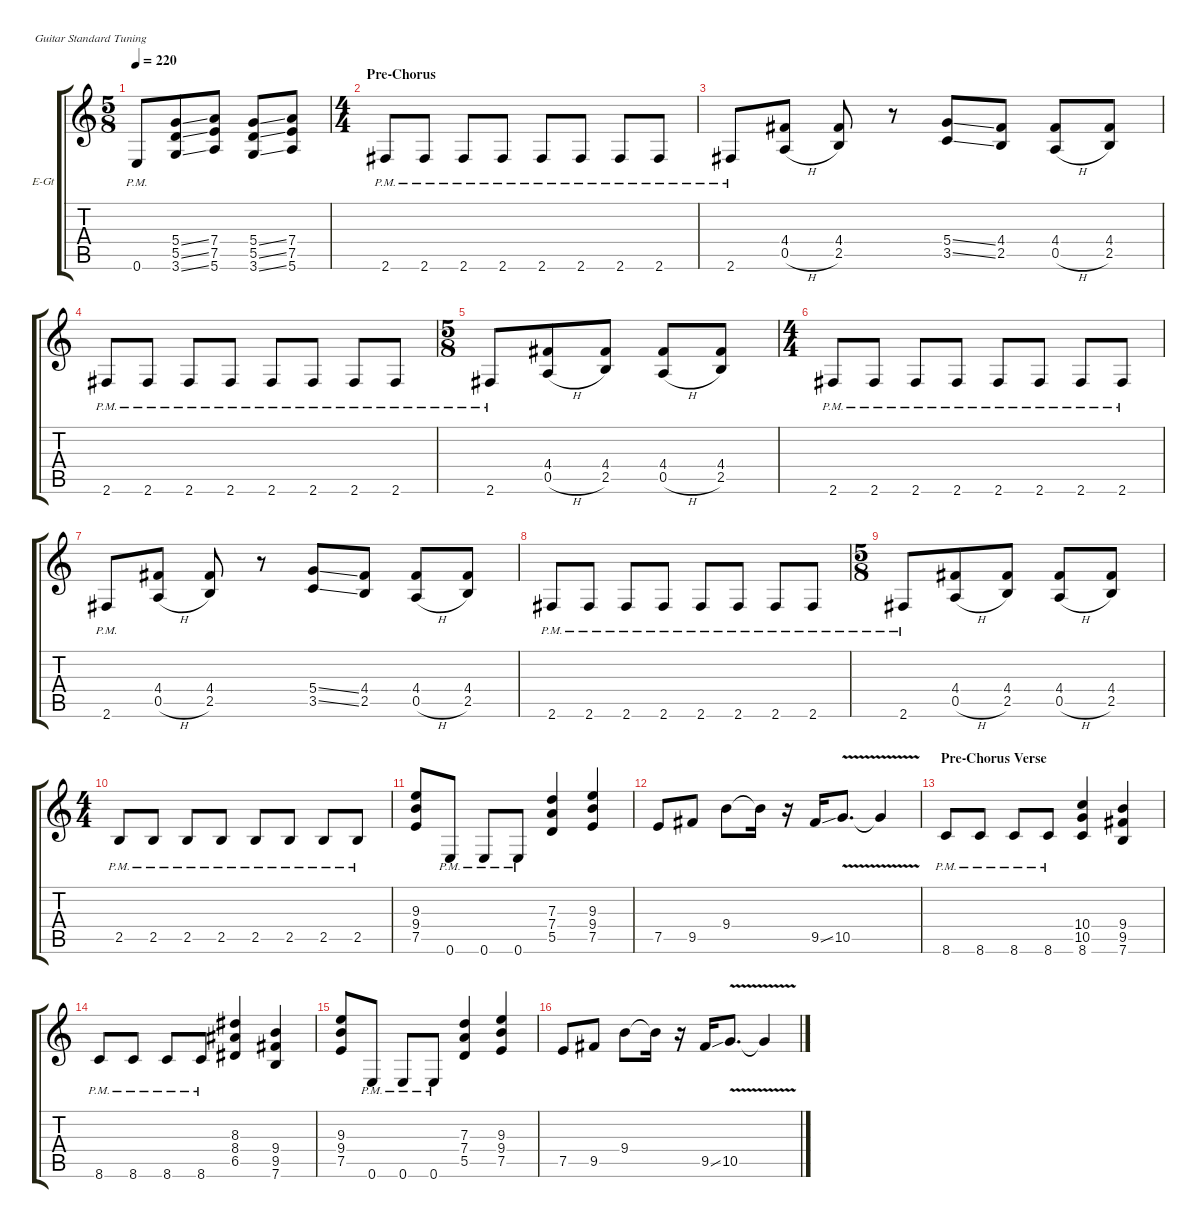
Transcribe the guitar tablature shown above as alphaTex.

\hideDynamics
\bracketExtendMode groupsimilarinstruments
\firstSystemTrackNameOrientation horizontal
\otherSystemsTrackNameOrientation horizontal
\track ("James Hetfield" "E-Gt") {multiBarRest instrument distortionguitar}
\staff {score tabs}
\tuning (E4 B3 G3 D3 A2 E2)
\ts (5 8)
\tempo 220
\clef g2
\ks c
0.6{pm}.8{dy fff} (5.4{ss} 5.5{ss} 3.6{ss}).8{dy f} (7.4 7.5 5.6).8 (5.4{ss} 5.5{ss} 3.6{ss}).8 (7.4 7.5 5.6).8 |
\ts (4 4)
\section ("" "Pre-Chorus")
2.6{pm}.8{dy fff} 2.6{pm}.8 2.6{pm}.8 2.6{pm}.8 2.6{pm}.8 2.6{pm}.8 2.6{pm}.8 2.6{pm}.8 |
2.6{pm}.8 (4.4 0.5{h}).8 (4.4 2.5).8 r.8 (5.4{ss} 3.5{ss}).8{dy f} (4.4 2.5).8{dy fff} (4.4 0.5{h}).8 (4.4 2.5).8 |
2.6{pm}.8 2.6{pm}.8 2.6{pm}.8 2.6{pm}.8 2.6{pm}.8 2.6{pm}.8 2.6{pm}.8 2.6{pm}.8 |
\ts (5 8)
2.6{pm}.8 (4.4 0.5{h}).8 (4.4 2.5).8{dy f} (4.4 0.5{h}).8{dy fff} (4.4 2.5).8{dy f} |
\ts (4 4)
2.6{pm}.8{dy fff} 2.6{pm}.8 2.6{pm}.8 2.6{pm}.8 2.6{pm}.8 2.6{pm}.8 2.6{pm}.8 2.6{pm}.8 |
2.6{pm}.8 (4.4 0.5{h}).8 (4.4 2.5).8 r.8 (5.4{ss} 3.5{ss}).8{dy f} (4.4 2.5).8{dy fff} (4.4 0.5{h}).8 (4.4 2.5).8 |
2.6{pm}.8 2.6{pm}.8 2.6{pm}.8 2.6{pm}.8 2.6{pm}.8 2.6{pm}.8 2.6{pm}.8 2.6{pm}.8 |
\ts (5 8)
2.6{pm}.8 (4.4 0.5{h}).8 (4.4 2.5).8{dy f} (4.4 0.5{h}).8{dy fff} (4.4 2.5).8{dy f} |
\ts (4 4)
2.5{pm}.8{dy fff} 2.5{pm}.8 2.5{pm}.8 2.5{pm}.8 2.5{pm}.8 2.5{pm}.8 2.5{pm}.8 2.5{pm}.8 |
(9.3 9.4 7.5).8 0.6{pm}.8 0.6{pm}.8 0.6{pm}.8 (7.3 7.4 5.5).4 (9.3 9.4 7.5).4 |
7.5.8{dy f} 9.5.8 9.4.8 9.4{t}.16 r.16 9.5{ss}.16 10.5{v}.8{d} 10.5{v t}.4 |
\section ("" "Pre-Chorus Verse")
8.6{pm}.8{dy fff} 8.6{pm}.8 8.6{pm}.8 8.6{pm}.8 (10.4 10.5 8.6).4 (9.4 9.5 7.6).4 |
8.6{pm}.8 8.6{pm}.8 8.6{pm}.8 8.6{pm}.8 (8.3 8.4 6.5).4 (9.4 9.5 7.6).4 |
(9.3 9.4 7.5).8 0.6{pm}.8 0.6{pm}.8 0.6{pm}.8 (7.3 7.4 5.5).4 (9.3 9.4 7.5).4 |
7.5.8{dy f} 9.5.8 9.4.8 9.4{t}.16 r.16 9.5{ss}.16 10.5{v}.8{d} 10.5{v t}.4
